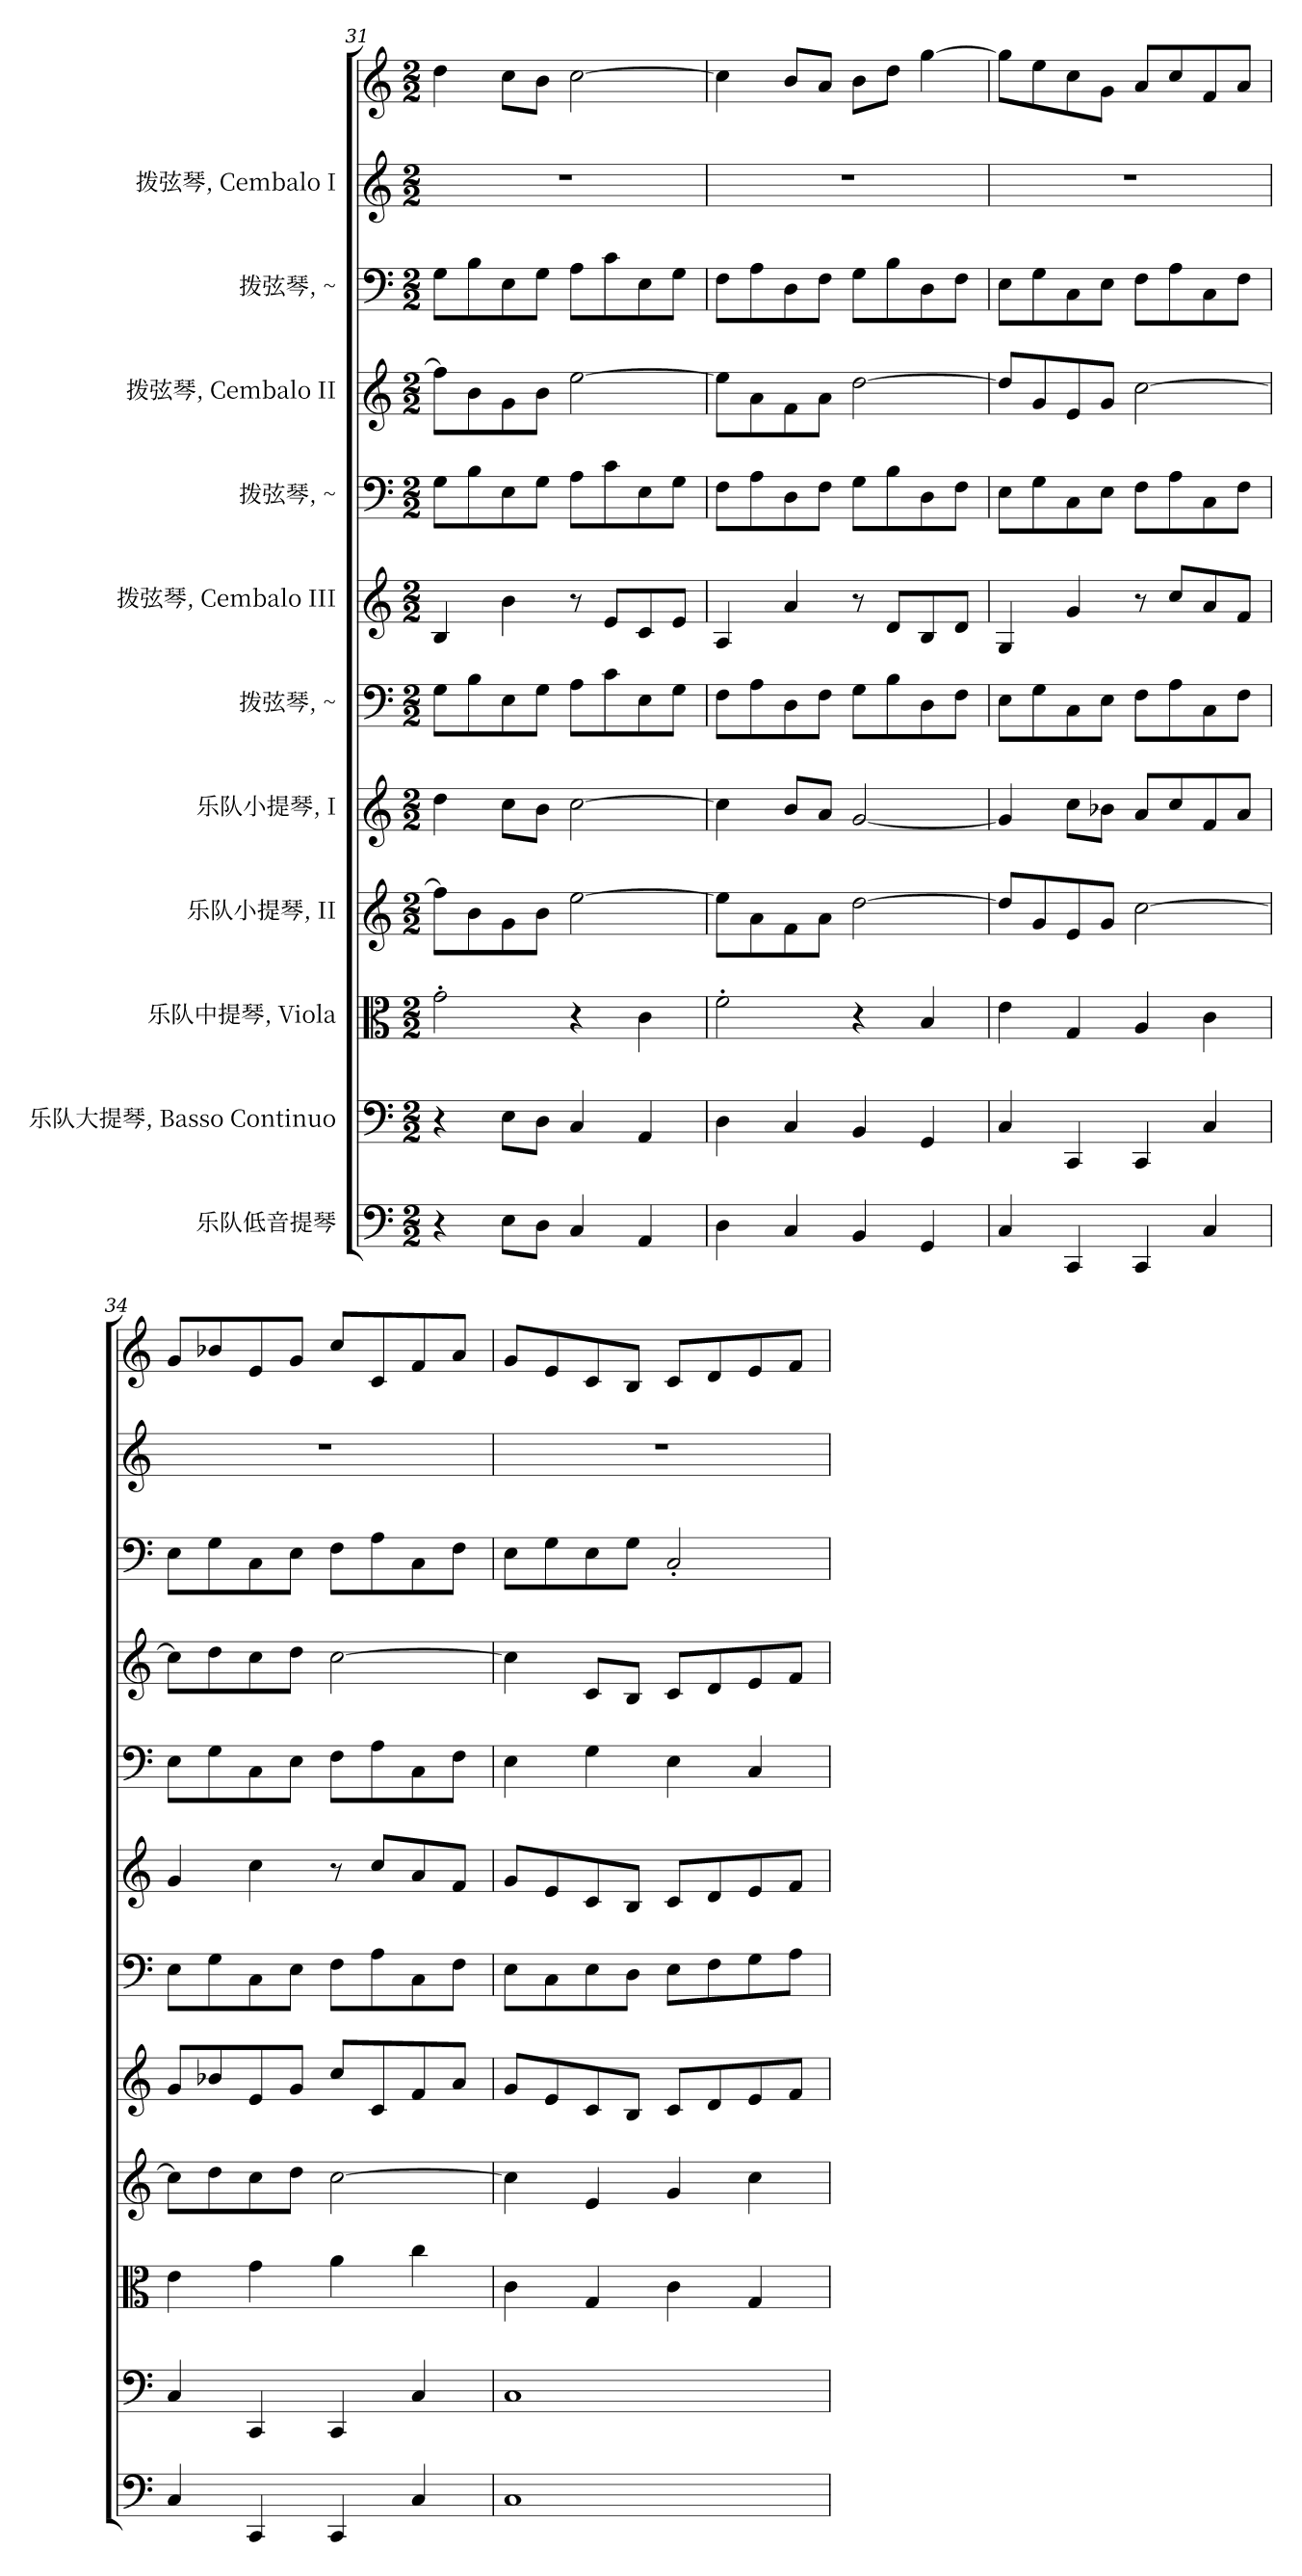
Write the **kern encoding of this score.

**kern	**kern	**kern	**kern	**kern	**kern	**kern	**kern	**kern	**kern	**kern	**kern
*part11	*part10	*part9	*part8	*part7	*part6	*part5	*part4	*part3	*part2	*part1	*part1
*staff12	*staff11	*staff10	*staff9	*staff8	*staff7	*staff6	*staff5	*staff4	*staff3	*staff2	*staff1
*I"乐队低音提琴	*I"乐队大提琴, Basso Continuo	*I"乐队中提琴, Viola	*I"乐队小提琴, II	*I"乐队小提琴, I	*I"拨弦琴, ~	*I"拨弦琴, Cembalo III	*I"拨弦琴, ~	*I"拨弦琴, Cembalo II	*I"拨弦琴, ~	*I"拨弦琴, Cembalo I	*
*clefF4	*clefF4	*clefC3	*clefG2	*clefG2	*clefF4	*clefG2	*clefF4	*clefG2	*clefF4	*clefG2	*clefG2
*ITrd7c12	*	*	*	*	*	*	*	*	*	*	*
*k[]	*k[]	*k[]	*k[]	*k[]	*k[]	*k[]	*k[]	*k[]	*k[]	*k[]	*k[]
*M2/2	*M2/2	*M2/2	*M2/2	*M2/2	*M2/2	*M2/2	*M2/2	*M2/2	*M2/2	*M2/2	*M2/2
=31	=31	=31	=31	=31	=31	=31	=31	=31	=31	=31	=31
4r	4r	2g'\	8ff\L]	4dd\	8G\L	4B/	8G\L	8ff\L]	8G\L	1r	4dd\
.	.	.	8b\	.	8B\	.	8B\	8b\	8B\	.	.
8EE\L	8E\L	.	8g\	8cc\L	8E\	4b\	8E\	8g\	8E\	.	8cc\L
8DD\J	8D\J	.	8b\J	8b\J	8G\J	.	8G\J	8b\J	8G\J	.	8b\J
4CC/	4C/	4r	[2ee\	[2cc\	8A\L	8r	8A\L	[2ee\	8A\L	.	[2cc\
.	.	.	.	.	8c\	8e/L	8c\	.	8c\	.	.
4AAA/	4AA/	4c\	.	.	8E\	8c/	8E\	.	8E\	.	.
.	.	.	.	.	8G\J	8e/J	8G\J	.	8G\J	.	.
=32	=32	=32	=32	=32	=32	=32	=32	=32	=32	=32	=32
4DD\	4D\	2f'\	8ee\L]	4cc\]	8F\L	4A/	8F\L	8ee\L]	8F\L	1r	4cc\]
.	.	.	8a\	.	8A\	.	8A\	8a\	8A\	.	.
4CC/	4C/	.	8f\	8b/L	8D\	4a/	8D\	8f\	8D\	.	8b/L
.	.	.	8a\J	8a/J	8F\J	.	8F\J	8a\J	8F\J	.	8a/J
4BBB/	4BB/	4r	[2dd\	[2g/	8G\L	8r	8G\L	[2dd\	8G\L	.	8b\L
.	.	.	.	.	8B\	8d/L	8B\	.	8B\	.	8dd\J
4GGG/	4GG/	4B/	.	.	8D\	8B/	8D\	.	8D\	.	[4gg\
.	.	.	.	.	8F\J	8d/J	8F\J	.	8F\J	.	.
=33	=33	=33	=33	=33	=33	=33	=33	=33	=33	=33	=33
4CC/	4C/	4e\	8dd/L]	4g/]	8E\L	4G/	8E\L	8dd/L]	8E\L	1r	8gg\L]
.	.	.	8g/	.	8G\	.	8G\	8g/	8G\	.	8ee\
4CCC/	4CC/	4G/	8e/	8cc\L	8C\	4g/	8C\	8e/	8C\	.	8cc\
.	.	.	8g/J	8b-X\J	8E\J	.	8E\J	8g/J	8E\J	.	8g\J
4CCC/	4CC/	4A/	[2cc\	8a/L	8F\L	8r	8F\L	[2cc\	8F\L	.	8a/L
.	.	.	.	8cc/	8A\	8cc/L	8A\	.	8A\	.	8cc/
4CC/	4C/	4c\	.	8f/	8C\	8a/	8C\	.	8C\	.	8f/
.	.	.	.	8a/J	8F\J	8f/J	8F\J	.	8F\J	.	8a/J
!!LO:PB:g=z
=34	=34	=34	=34	=34	=34	=34	=34	=34	=34	=34	=34
4CC/	4C/	4e\	8cc\L]	8g/L	8E\L	4g/	8E\L	8cc\L]	8E\L	1r	8g/L
.	.	.	8dd\	8b-X/	8G\	.	8G\	8dd\	8G\	.	8b-X/
4CCC/	4CC/	4g\	8cc\	8e/	8C\	4cc\	8C\	8cc\	8C\	.	8e/
.	.	.	8dd\J	8g/J	8E\J	.	8E\J	8dd\J	8E\J	.	8g/J
4CCC/	4CC/	4a\	[2cc\	8cc/L	8F\L	8r	8F\L	[2cc\	8F\L	.	8cc/L
.	.	.	.	8c/	8A\	8cc/L	8A\	.	8A\	.	8c/
4CC/	4C/	4cc\	.	8f/	8C\	8a/	8C\	.	8C\	.	8f/
.	.	.	.	8a/J	8F\J	8f/J	8F\J	.	8F\J	.	8a/J
=35	=35	=35	=35	=35	=35	=35	=35	=35	=35	=35	=35
1CC	1C	4c\	4cc\]	8g/L	8E\L	8g/L	4E\	4cc\]	8E\L	1r	8g/L
.	.	.	.	8e/	8C\	8e/	.	.	8G\	.	8e/
.	.	4G/	4e/	8c/	8E\	8c/	4G\	8c/L	8E\	.	8c/
.	.	.	.	8B/J	8D\J	8B/J	.	8B/J	8G\J	.	8B/J
.	.	4c\	4g/	8c/L	8E\L	8c/L	4E\	8c/L	2C'/	.	8c/L
.	.	.	.	8d/	8F\	8d/	.	8d/	.	.	8d/
.	.	4G/	4cc\	8e/	8G\	8e/	4C/	8e/	.	.	8e/
.	.	.	.	8f/J	8A\J	8f/J	.	8f/J	.	.	8f/J
=	=	=	=	=	=	=	=	=	=	=	=
*-	*-	*-	*-	*-	*-	*-	*-	*-	*-	*-	*-
